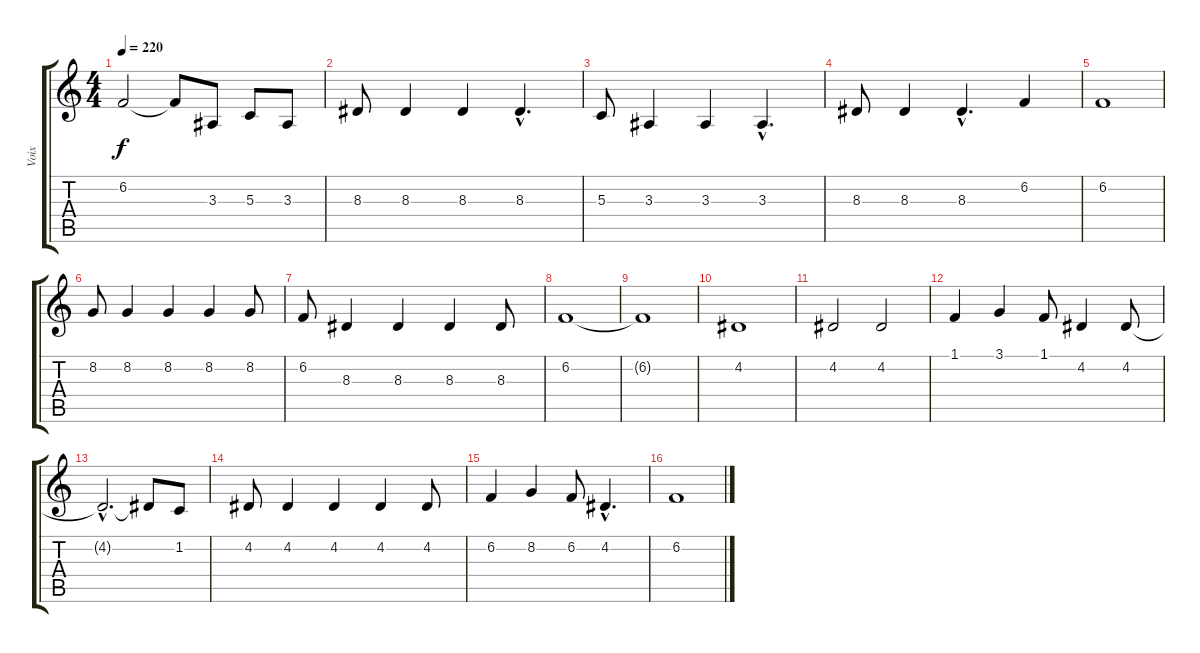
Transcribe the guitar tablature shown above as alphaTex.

\track ("Voix" "Voix") {instrument lead6voice}
\staff {score tabs}
\tuning (E4 B3 G3 D3 A2 E2) {hide}
\ts (4 4)
\tempo 220
\clef g2
\ks c
6.2{t}.2{dy f} 6.2{t}.8 3.3.8 5.3.8 3.3.8 |
8.3.8 8.3.4 8.3.4 8.3{hac}.4{d} |
5.3.8 3.3.4 3.3.4 3.3{hac}.4{d} |
8.3.8 8.3.4 8.3{hac}.4{d} 6.2.4 |
6.2.1 |
8.2.8 8.2.4 8.2.4 8.2.4 8.2.8 |
6.2.8 8.3.4 8.3.4 8.3.4 8.3.8 |
6.2.1 |
6.2{t}.1 |
4.2.1 |
4.2.2 4.2.2 |
1.1.4 3.1.4 1.1.8 4.2.4 4.2.8 |
4.2{hac t}.2{d} 4.2{t}.8 1.2.8 |
4.2.8 4.2.4 4.2.4 4.2.4 4.2.8 |
6.2.4 8.2.4 6.2.8 4.2{hac}.4{d} |
6.2.1
